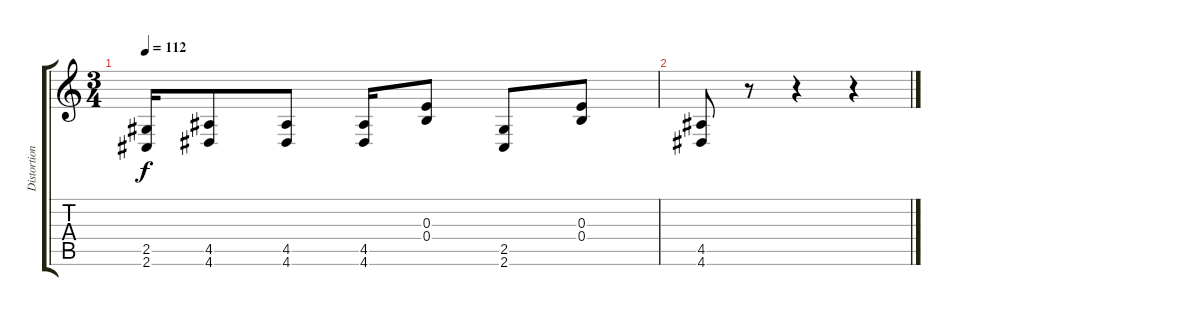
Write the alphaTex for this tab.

\track ("Distortion Guitar1" "Distortion") {instrument distortionguitar}
\staff {score tabs}
\tuning (Db4 Ab3 E3 B2 Gb2 B1) {hide}
\ts (3 4)
\tempo 112
\clef g2
\ks c
(2.5 2.6).16{dy f} (4.5 4.6).8 (4.5 4.6).8 (4.5 4.6).16 (0.3 0.4).8 (2.5 2.6).8 (0.3 0.4).8 |
(4.5 4.6).8 r.8 r.4 r.4
